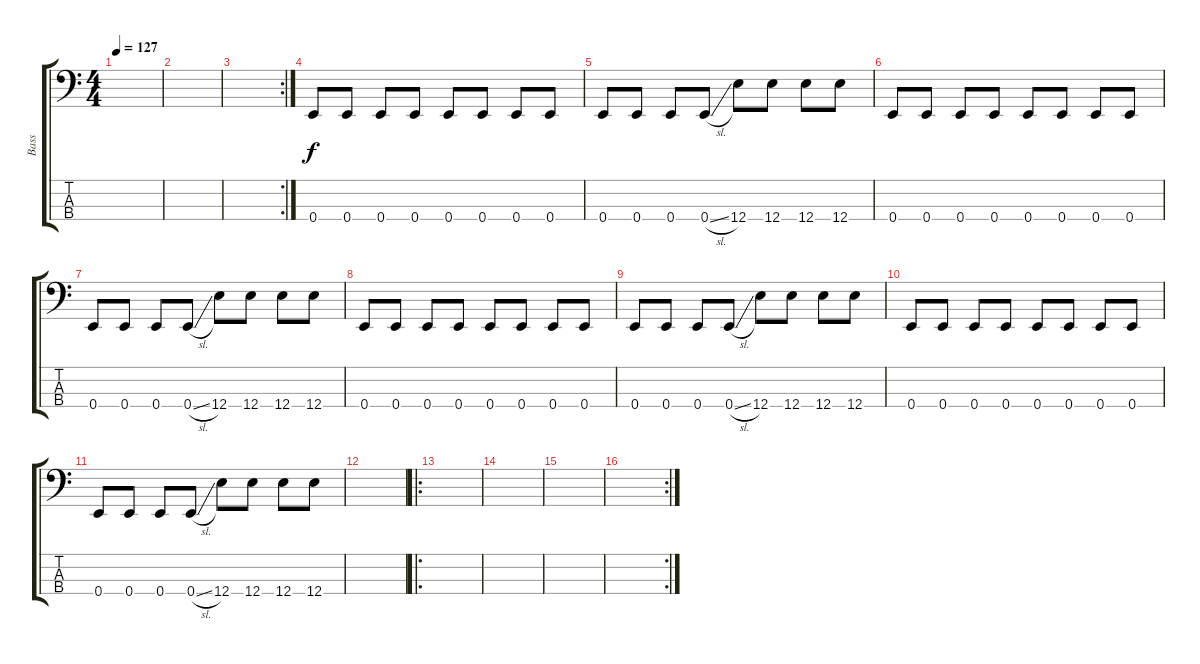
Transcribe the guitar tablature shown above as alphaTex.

\track ("Bass" "Bass") {instrument electricbassfinger}
\staff {score tabs}
\tuning (G2 D2 A1 E1) {hide}
\ts (4 4)
\tempo 127
\clef f4
\ks c
|
|
\rc 2
|
0.4.8 0.4.8 0.4.8 0.4.8 0.4.8 0.4.8 0.4.8 0.4.8 |
0.4.8 0.4.8 0.4.8 0.4{sl}.8 12.4.8 12.4.8 12.4.8 12.4.8 |
0.4.8 0.4.8 0.4.8 0.4.8 0.4.8 0.4.8 0.4.8 0.4.8 |
0.4.8 0.4.8 0.4.8 0.4{sl}.8 12.4.8 12.4.8 12.4.8 12.4.8 |
0.4.8 0.4.8 0.4.8 0.4.8 0.4.8 0.4.8 0.4.8 0.4.8 |
0.4.8 0.4.8 0.4.8 0.4{sl}.8 12.4.8 12.4.8 12.4.8 12.4.8 |
0.4.8 0.4.8 0.4.8 0.4.8 0.4.8 0.4.8 0.4.8 0.4.8 |
0.4.8 0.4.8 0.4.8 0.4{sl}.8 12.4.8 12.4.8 12.4.8 12.4.8 |
|
\ro
|
|
|
\rc 2
